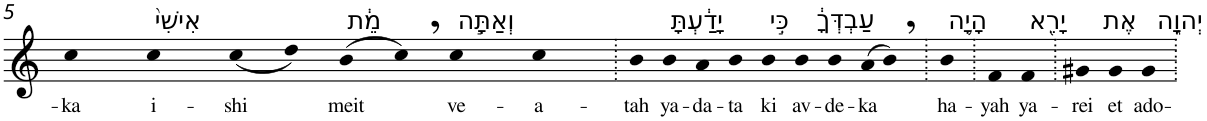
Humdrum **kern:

**kern	**text
*part1	*part1
*staff1	*staff1
*I"Piano	*
*I'Pno	*
!!LO:PB:g=z
*clefG2	*
*k[]	*
=5	=5
!	!LO:LY:b
4cc	-ka
!LO:TX:a:t=אִישִׁי֙	!
!	!LO:LY:b
4cc	i-
!	!LO:LY:b
(<8cc	-shi
8dd)	.
!LO:TX:a:t=מֵ֔ת	!
!	!LO:LY:b
(>8b	meit
8cc,)	.
!LO:TX:a:t=וְאַתָּ֣ה	!
!	!LO:LY:b
4cc	ve-
!	!LO:LY:b
4cc	-a-
=6.	=6.
!	!LO:LY:b
4b	-tah
!LO:TX:a:t=יָדַ֔עְתָּ	!
!	!LO:LY:b
4b	ya-
!	!LO:LY:b
4a	-da-
!	!LO:LY:b
4b	-ta
!LO:TX:a:t=כִּ֣י	!
!	!LO:LY:b
4b	ki
!LO:TX:a:t=עַבְדְּךָ֔	!
!	!LO:LY:b
4b	av-
!	!LO:LY:b
4b	-de-
!	!LO:LY:b
(>8a	-ka
8b,)	.
=7.	=7.
!LO:TX:a:t=הָיָ֥ה	!
!	!LO:LY:b
4b	ha-
=8.	=8.
!	!LO:LY:b
4f	-yah
!LO:TX:a:t=יָרֵ֖א	!
!	!LO:LY:b
4f	ya-
=9.	=9.
!	!LO:LY:b
4g#X	-rei
!LO:TX:a:t=אֶת	!
!	!LO:LY:b
4g#	et
!LO:TX:a:t=יְהוָ֑ה	!
!	!LO:LY:b
4g#	ado-
=.	=.
*-	*-
